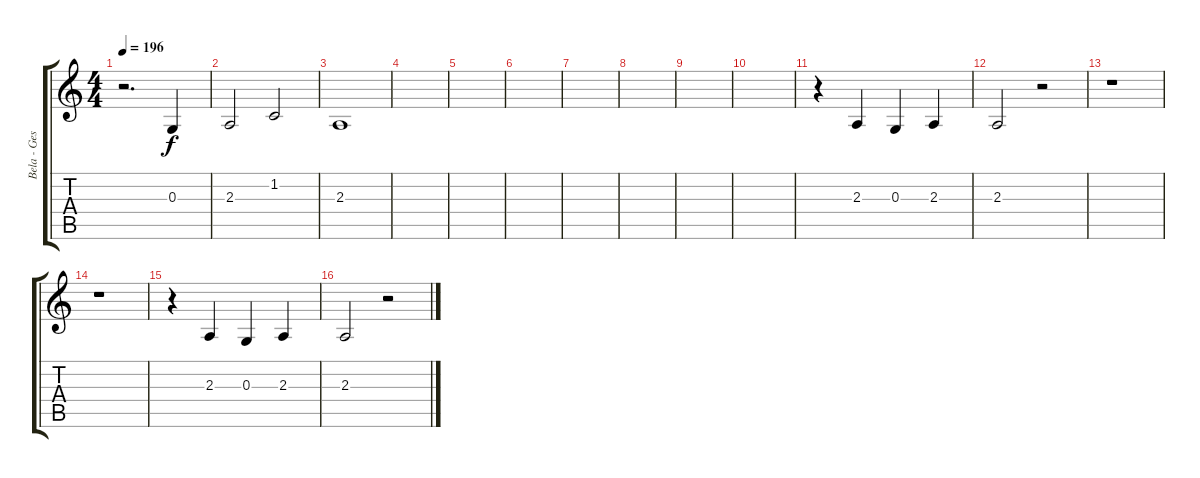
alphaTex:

\track ("Bela - Gesang" "Bela - Ges") {instrument oboe}
\staff {score tabs}
\tuning (E4 B3 G3 D3 A2 E2) {hide}
\ts (4 4)
\tempo 196
\clef g2
\ks c
r.2{d dy f} 0.3.4 |
2.3.2 1.2.2 |
2.3.1 |
|
|
|
|
|
|
|
r.4 2.3.4 0.3.4 2.3.4 |
2.3.2 r.2 |
r.1 |
r.1 |
r.4 2.3.4 0.3.4 2.3.4 |
2.3.2 r.2
